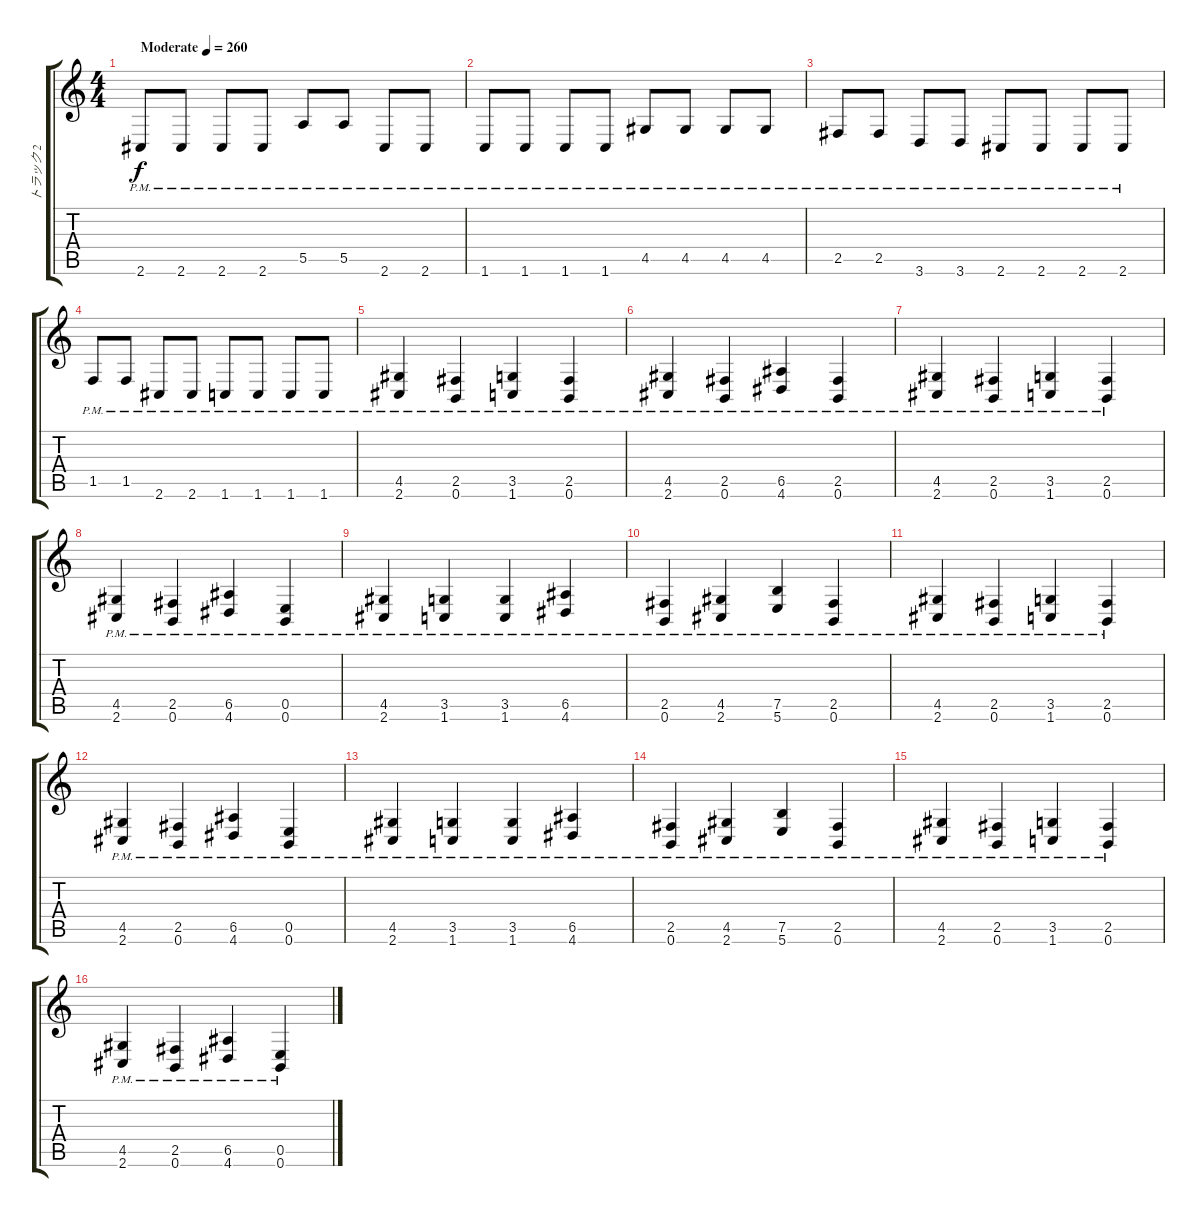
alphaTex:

\track ("トラック 2" "トラック 2") {instrument distortionguitar}
\staff {score tabs}
\tuning (B3 Gb3 D3 A2 E2 B1) {hide}
\ts (4 4)
\tempo (260 "Moderate")
\clef g2
\ks c
2.6{pm}.8{dy f instrument distortionguitar} 2.6{pm}.8 2.6{pm}.8 2.6{pm}.8 5.5{pm}.8 5.5{pm}.8 2.6{pm}.8 2.6{pm}.8 |
1.6{pm}.8 1.6{pm}.8 1.6{pm}.8 1.6{pm}.8 4.5{pm}.8 4.5{pm}.8 4.5{pm}.8 4.5{pm}.8 |
2.5{pm}.8 2.5{pm}.8 3.6{pm}.8 3.6{pm}.8 2.6{pm}.8 2.6{pm}.8 2.6{pm}.8 2.6{pm}.8 |
1.5{pm}.8 1.5{pm}.8 2.6{pm}.8 2.6{pm}.8 1.6{pm}.8 1.6{pm}.8 1.6{pm}.8 1.6{pm}.8 |
(4.5{pm} 2.6{pm}).4 (2.5{pm} 0.6{pm}).4 (3.5{pm} 1.6{pm}).4 (2.5{pm} 0.6{pm}).4 |
(4.5{pm} 2.6{pm}).4 (2.5{pm} 0.6{pm}).4 (6.5{pm} 4.6{pm}).4 (2.5{pm} 0.6{pm}).4 |
(4.5{pm} 2.6{pm}).4 (2.5{pm} 0.6{pm}).4 (3.5{pm} 1.6{pm}).4 (2.5{pm} 0.6{pm}).4 |
(4.5{pm} 2.6{pm}).4 (2.5{pm} 0.6{pm}).4 (6.5{pm} 4.6{pm}).4 (0.5{pm} 0.6{pm}).4 |
(4.5{pm} 2.6{pm}).4 (3.5{pm} 1.6{pm}).4 (3.5{pm} 1.6{pm}).4 (6.5{pm} 4.6{pm}).4 |
(2.5{pm} 0.6{pm}).4 (4.5{pm} 2.6{pm}).4 (7.5{pm} 5.6{pm}).4 (2.5{pm} 0.6{pm}).4 |
(4.5{pm} 2.6{pm}).4 (2.5{pm} 0.6{pm}).4 (3.5{pm} 1.6{pm}).4 (2.5{pm} 0.6{pm}).4 |
(4.5{pm} 2.6{pm}).4 (2.5{pm} 0.6{pm}).4 (6.5{pm} 4.6{pm}).4 (0.5{pm} 0.6{pm}).4 |
(4.5{pm} 2.6{pm}).4 (3.5{pm} 1.6{pm}).4 (3.5{pm} 1.6{pm}).4 (6.5{pm} 4.6{pm}).4 |
(2.5{pm} 0.6{pm}).4 (4.5{pm} 2.6{pm}).4 (7.5{pm} 5.6{pm}).4 (2.5{pm} 0.6{pm}).4 |
(4.5{pm} 2.6{pm}).4 (2.5{pm} 0.6{pm}).4 (3.5{pm} 1.6{pm}).4 (2.5{pm} 0.6{pm}).4 |
(4.5{pm} 2.6{pm}).4 (2.5{pm} 0.6{pm}).4 (6.5{pm} 4.6{pm}).4 (0.5{pm} 0.6{pm}).4
